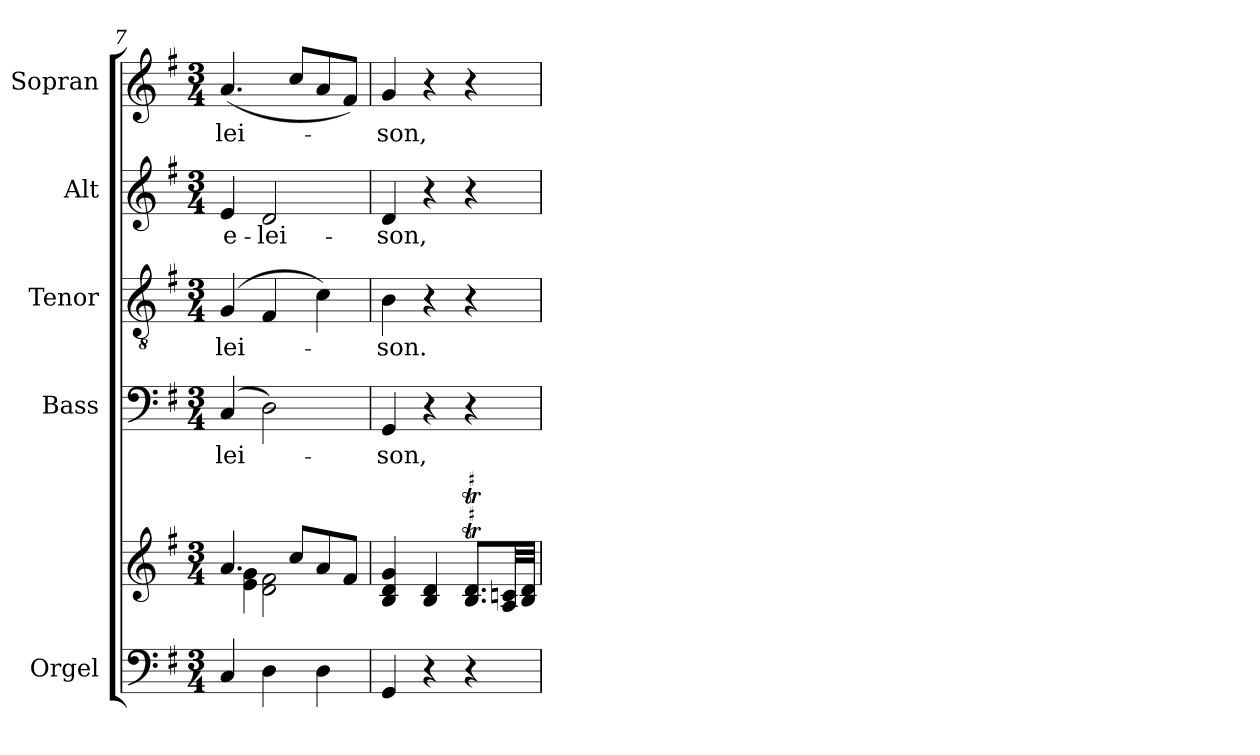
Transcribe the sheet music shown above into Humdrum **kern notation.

**kern	**kern	**kern	**text	**kern	**text	**kern	**text	**kern	**text
*part5	*part5	*part4	*part4	*part3	*part3	*part2	*part2	*part1	*part1
*staff6	*staff5	*staff4	*staff4	*staff3	*staff3	*staff2	*staff2	*staff1	*staff1
*I"Orgel	*	*I"Bass	*	*I"Tenor	*	*I"Alt	*	*I"Sopran	*
*I'Org.	*	*I'B.	*	*I'T.	*	*I'A.	*	*I'S.	*
!!LO:LB:g=z
*clefF4	*clefG2	*clefF4	*	*clefGv2	*	*clefG2	*	*clefG2	*
*k[f#]	*k[f#]	*k[f#]	*	*k[f#]	*	*k[f#]	*	*k[f#]	*
*G:	*G:	*G:	*	*G:	*	*G:	*	*G:	*
*M3/4	*M3/4	*M3/4	*	*M3/4	*	*M3/4	*	*M3/4	*
=7	=7	=7	=7	=7	=7	=7	=7	=7	=7
*	*^	*	*	*	*	*	*	*	*
!	!	!	!	!LO:LY:b	!	!LO:LY:b	!	!LO:LY:b	!	!LO:LY:b
4C/	4.a/	4e\ 4g\	(>4C/	-lei-	(>4G/	-lei-	4e/	e-	(<4.a/	-lei-
!	!	!	!	!	!	!	!	!LO:LY:b	!	!
4D\	.	2d\ 2f#\	2D\)	.	4F#/	.	2d/	-lei-	.	.
.	8cc/L	.	.	.	.	.	.	.	8cc/L	.
4D\	8a/	.	.	.	4c\)	.	.	.	8a/	.
.	8f#/J	.	.	.	.	.	.	.	8f#/J)	.
*	*v	*v	*	*	*	*	*	*	*	*
=8	=8	=8	=8	=8	=8	=8	=8	=8	=8
!	!	!	!LO:LY:b	!	!LO:LY:b	!	!LO:LY:b	!	!LO:LY:b
4GG/	4B/ 4d/ 4g/	4GG/	-son,	4B\	-son.	4d/	-son,	4g/	-son,
4r	4B/ 4d/	4r	.	4r	.	4r	.	4r	.
4r	8.B/T 8.d/TL	4r	.	4r	.	4r	.	4r	.
.	32A/ 32c/LL	.	.	.	.	.	.	.	.
.	32B/ 32d/JJJ	.	.	.	.	.	.	.	.
=	=	=	=	=	=	=	=	=	=
*-	*-	*-	*-	*-	*-	*-	*-	*-	*-
